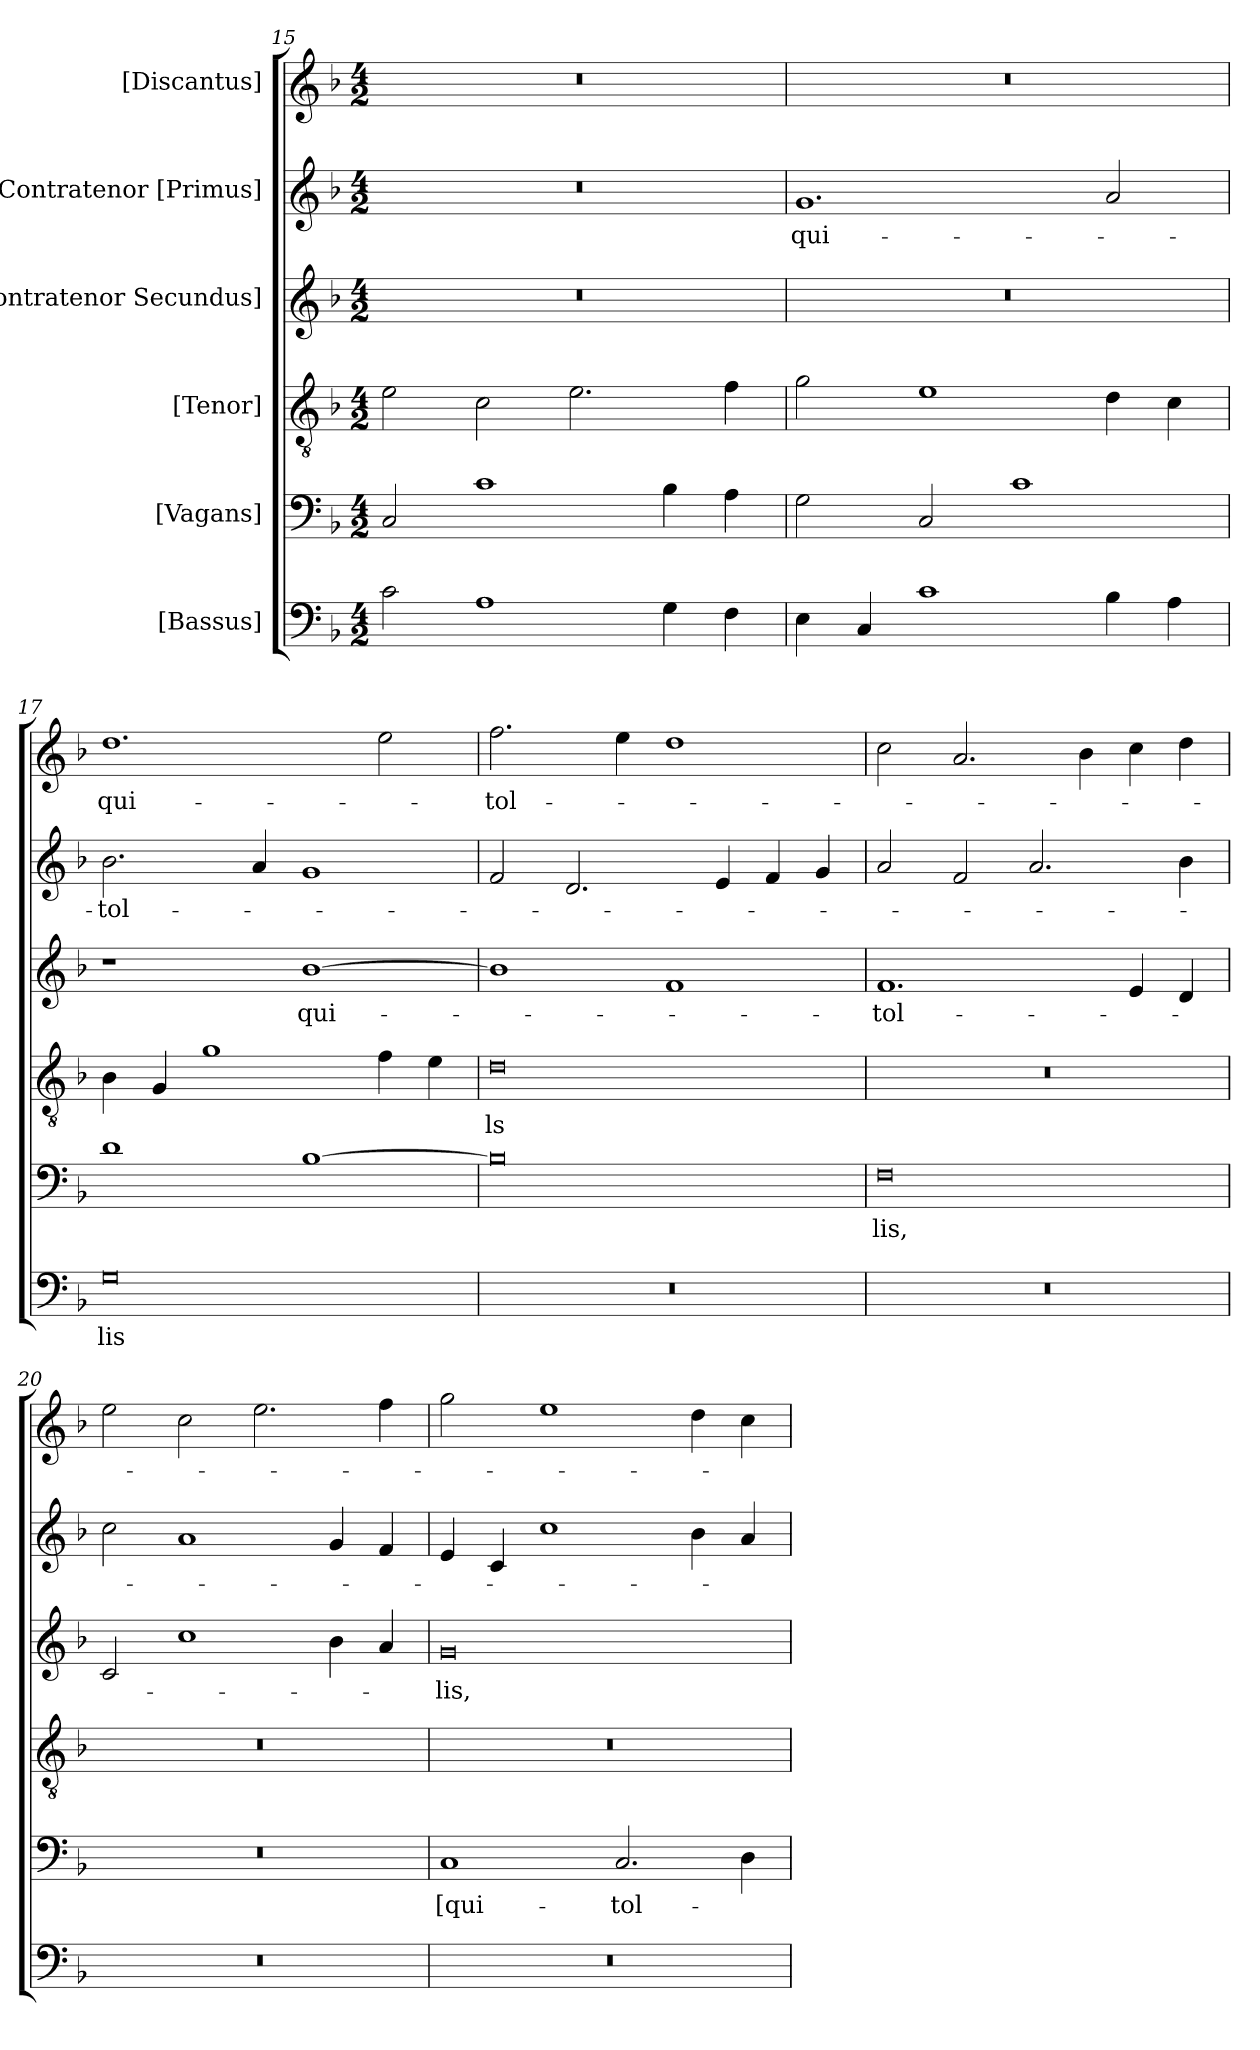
**kern	**text	**kern	**text	**kern	**text	**kern	**text	**kern	**text	**kern	**text
*part6	*part6	*part5	*part5	*part4	*part4	*part3	*part3	*part2	*part2	*part1	*part1
*staff6	*staff6	*staff5	*staff5	*staff4	*staff4	*staff3	*staff3	*staff2	*staff2	*staff1	*staff1
*I"[Bassus]	*	*I"[Vagans]	*	*I"[Tenor]	*	*I"[Contratenor Secundus]	*	*I"Contratenor [Primus]	*	*I"[Discantus]	*
*clefF4	*	*clefF4	*	*clefGv2	*	*clefG2	*	*clefG2	*	*clefG2	*
*k[b-]	*	*k[b-]	*	*k[b-]	*	*k[b-]	*	*k[b-]	*	*k[b-]	*
*M4/2	*	*M4/2	*	*M4/2	*	*M4/2	*	*M4/2	*	*M4/2	*
=15	=15	=15	=15	=15	=15	=15	=15	=15	=15	=15	=15
2c\	.	2C/	.	2e\	.	0r	.	0r	.	0r	.
1A\	.	1c\	.	2c\	.	.	.	.	.	.	.
.	.	.	.	2.e\	.	.	.	.	.	.	.
4G\	.	4B-\	.	.	.	.	.	.	.	.	.
4F\	.	4A\	.	4f\	.	.	.	.	.	.	.
=16	=16	=16	=16	=16	=16	=16	=16	=16	=16	=16	=16
4E\	.	2G\	.	2g\	.	0r	.	1.g/	qui-	0r	.
4C/	.	.	.	.	.	.	.	.	.	.	.
1c\	.	2C/	.	1e\	.	.	.	.	.	.	.
.	.	1c\	.	.	.	.	.	.	.	.	.
4B-\	.	.	.	4d\	.	.	.	2a/	.	.	.
4A\	.	.	.	4c\	.	.	.	.	.	.	.
=17	=17	=17	=17	=17	=17	=17	=17	=17	=17	=17	=17
0G\	-lis	1d\	.	4B-\	.	1r	.	2.b-\	tol-	1.dd\	qui-
.	.	.	.	4G/	.	.	.	.	.	.	.
.	.	.	.	1g\	.	.	.	.	.	.	.
.	.	.	.	.	.	.	.	4a/	.	.	.
.	.	[1B-\	.	.	.	[1b-\	qui-	1g/	.	.	.
.	.	.	.	4f\	.	.	.	.	.	2ee\	.
.	.	.	.	4e\	.	.	.	.	.	.	.
=18	=18	=18	=18	=18	=18	=18	=18	=18	=18	=18	=18
0r	.	0B-\]	.	0d\	-ls	1b-\]	.	2f/	.	2.ff\	tol-
.	.	.	.	.	.	.	.	2.d/	.	.	.
.	.	.	.	.	.	.	.	.	.	4ee\	.
.	.	.	.	.	.	1f/	.	.	.	1dd\	.
.	.	.	.	.	.	.	.	4e/	.	.	.
.	.	.	.	.	.	.	.	4f/	.	.	.
.	.	.	.	.	.	.	.	4g/	.	.	.
=19	=19	=19	=19	=19	=19	=19	=19	=19	=19	=19	=19
0r	.	0F\	-lis,	0r	.	1.f/	tol-	2a/	.	2cc\	.
.	.	.	.	.	.	.	.	2f/	.	2.a/	.
.	.	.	.	.	.	.	.	2.a/	.	.	.
.	.	.	.	.	.	.	.	.	.	4b-\	.
.	.	.	.	.	.	4e/	.	.	.	4cc\	.
.	.	.	.	.	.	4d/	.	4b-\	.	4dd\	.
=20	=20	=20	=20	=20	=20	=20	=20	=20	=20	=20	=20
0r	.	0r	.	0r	.	2c/	.	2cc\	.	2ee\	.
.	.	.	.	.	.	1cc\	.	1a/	.	2cc\	.
.	.	.	.	.	.	.	.	.	.	2.ee\	.
.	.	.	.	.	.	4b-\	.	4g/	.	.	.
.	.	.	.	.	.	4a/	.	4f/	.	4ff\	.
=21	=21	=21	=21	=21	=21	=21	=21	=21	=21	=21	=21
0r	.	1C/	[qui-	0r	.	0g/	-lis,	4e/	.	2gg\	.
.	.	.	.	.	.	.	.	4c/	.	.	.
.	.	.	.	.	.	.	.	1cc\	.	1ee\	.
.	.	2.C/	tol-	.	.	.	.	.	.	.	.
.	.	.	.	.	.	.	.	4b-\	.	4dd\	.
.	.	4D\	.	.	.	.	.	4a/	.	4cc\	.
=	=	=	=	=	=	=	=	=	=	=	=
*-	*-	*-	*-	*-	*-	*-	*-	*-	*-	*-	*-
